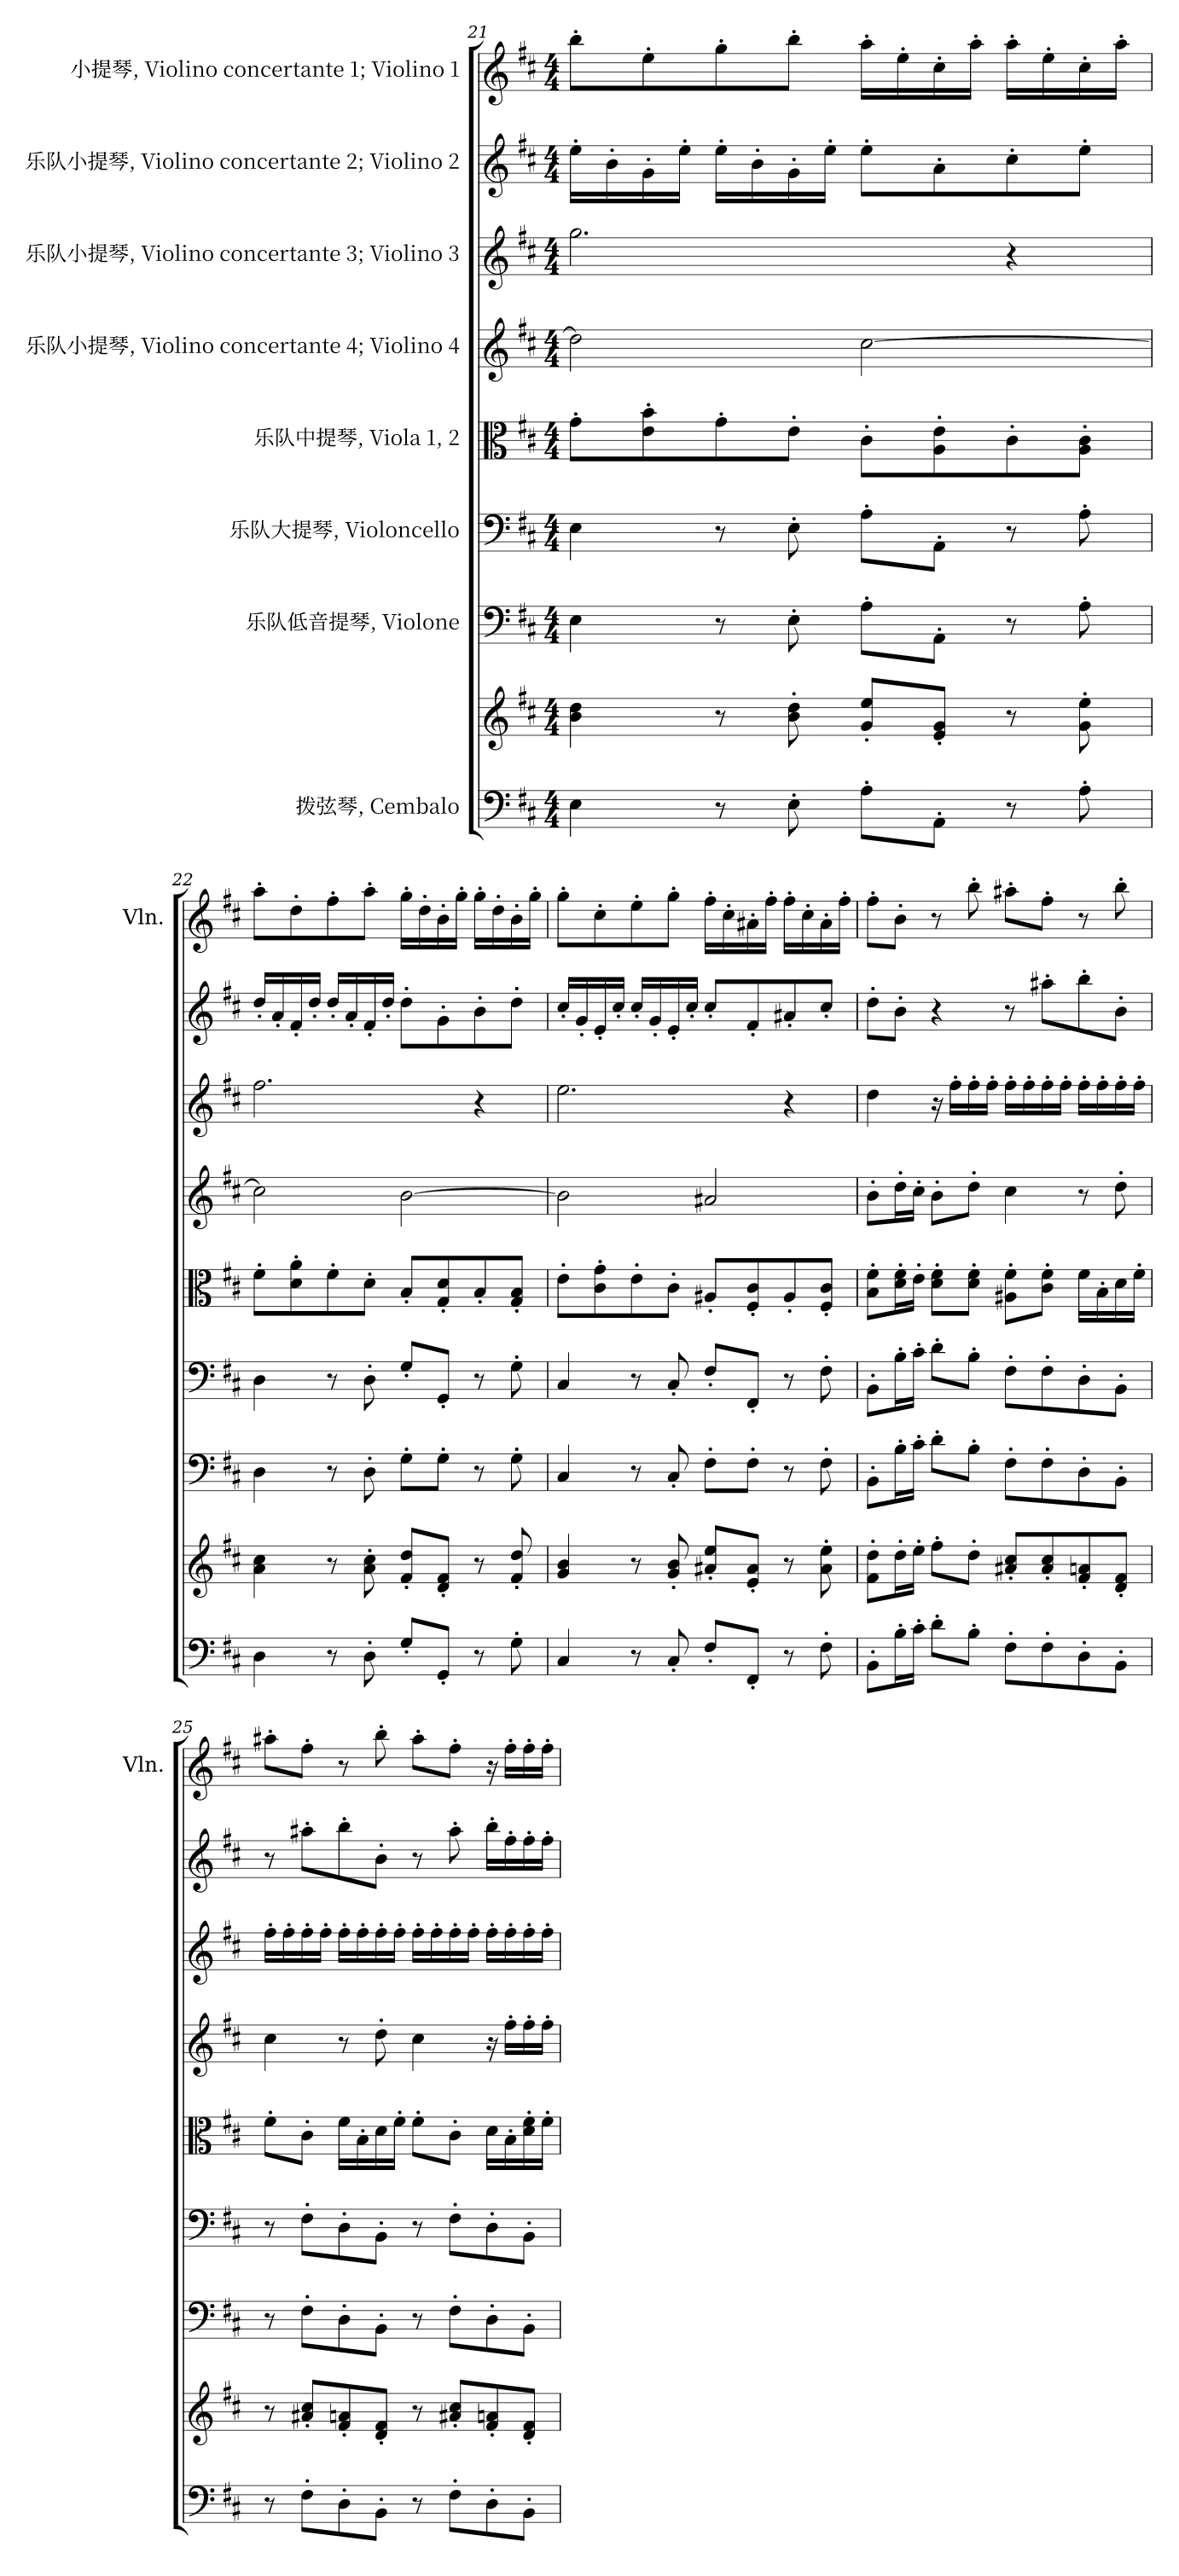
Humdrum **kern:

**kern	**kern	**kern	**kern	**kern	**kern	**kern	**kern	**kern
*part8	*part8	*part7	*part6	*part5	*part4	*part3	*part2	*part1
*staff9	*staff8	*staff7	*staff6	*staff5	*staff4	*staff3	*staff2	*staff1
*I"拨弦琴, Cembalo	*	*I"乐队低音提琴, Violone	*I"乐队大提琴, Violoncello	*I"乐队中提琴, Viola 1, 2	*I"乐队小提琴, Violino concertante 4; Violino 4	*I"乐队小提琴, Violino concertante 3; Violino 3	*I"乐队小提琴, Violino concertante 2; Violino 2	*I"小提琴, Violino concertante 1; Violino 1
*	*	*	*	*	*	*	*	*I'Vln.
!!LO:PB:g=z
*clefF4	*clefG2	*clefF4	*clefF4	*clefC3	*clefG2	*clefG2	*clefG2	*clefG2
*	*	*ITrd7c12	*	*	*	*	*	*
*k[f#c#]	*k[f#c#]	*k[f#c#]	*k[f#c#]	*k[f#c#]	*k[f#c#]	*k[f#c#]	*k[f#c#]	*k[f#c#]
*M4/4	*M4/4	*M4/4	*M4/4	*M4/4	*M4/4	*M4/4	*M4/4	*M4/4
=21	=21	=21	=21	=21	=21	=21	=21	=21
4E\	4b\ 4dd\	4EE\	4E\	8g'\L	2dd\]	2.gg\	16ee'\LL	8bb'\L
.	.	.	.	.	.	.	16b'\	.
.	.	.	.	8e\' 8b\'	.	.	16g'\	8ee'\
.	.	.	.	.	.	.	16ee'\JJ	.
8r	8r	8r	8r	8g'\	.	.	16ee'\LL	8gg'\
.	.	.	.	.	.	.	16b'\	.
8E'\	8b\' 8dd\'	8EE'\	8E'\	8e'\J	.	.	16g'\	8bb'\J
.	.	.	.	.	.	.	16ee'\JJ	.
8A'\L	8g/' 8ee/'L	8AA'\L	8A'\L	8c#'\L	[2cc#\	.	8ee'\L	16aa'\LL
.	.	.	.	.	.	.	.	16ee'\
8AA'\J	8e/' 8g/'J	8AAA'\J	8AA'\J	8A\' 8e\'	.	.	8a'\	16cc#'\
.	.	.	.	.	.	.	.	16aa'\JJ
8r	8r	8r	8r	8c#'\	.	4r	8cc#'\	16aa'\LL
.	.	.	.	.	.	.	.	16ee'\
8A'\	8g\' 8ee\'	8AA'\	8A'\	8A\' 8c#\'J	.	.	8ee'\J	16cc#'\
.	.	.	.	.	.	.	.	16aa'\JJ
=22	=22	=22	=22	=22	=22	=22	=22	=22
4D\	4a\ 4cc#\	4DD\	4D\	8f#'\L	2cc#\]	2.ff#\	16dd'/LL	8aa'\L
.	.	.	.	.	.	.	16a'/	.
.	.	.	.	8d\' 8a\'	.	.	16f#'/	8dd'\
.	.	.	.	.	.	.	16dd'/JJ	.
8r	8r	8r	8r	8f#'\	.	.	16dd'/LL	8ff#'\
.	.	.	.	.	.	.	16a'/	.
8D'\	8a\' 8cc#\'	8DD'\	8D'\	8d'\J	.	.	16f#'/	8aa'\J
.	.	.	.	.	.	.	16dd'/JJ	.
8G'/L	8f#/' 8dd/'L	8GG'\L	8G'/L	8B'/L	[2b\	.	8dd'\L	16gg'\LL
.	.	.	.	.	.	.	.	16dd'\
8GG'/J	8d/' 8f#/'J	8GG'\J	8GG'/J	8G/' 8d/'	.	.	8g'\	16b'\
.	.	.	.	.	.	.	.	16gg'\JJ
8r	8r	8r	8r	8B'/	.	4r	8b'\	16gg'\LL
.	.	.	.	.	.	.	.	16dd'\
8G'\	8f#/' 8dd/'	8GG'\	8G'\	8G/' 8B/'J	.	.	8dd'\J	16b'\
.	.	.	.	.	.	.	.	16gg'\JJ
!!LO:PB:g=z
=23	=23	=23	=23	=23	=23	=23	=23	=23
4C#/	4g/ 4b/	4CC#/	4C#/	8e'\L	2b\]	2.ee\	16cc#'/LL	8gg'\L
.	.	.	.	.	.	.	16g'/	.
.	.	.	.	8c#\' 8g\'	.	.	16e'/	8cc#'\
.	.	.	.	.	.	.	16cc#'/JJ	.
8r	8r	8r	8r	8e'\	.	.	16cc#'/LL	8ee'\
.	.	.	.	.	.	.	16g'/	.
8C#'/	8g/' 8b/'	8CC#'/	8C#'/	8c#'\J	.	.	16e'/	8gg'\J
.	.	.	.	.	.	.	16cc#'/JJ	.
8F#'/L	8a#X/' 8ee/'L	8FF#'\L	8F#'/L	8A#X'/L	2a#X/	.	8cc#'/L	16ff#'\LL
.	.	.	.	.	.	.	.	16cc#'\
8FF#'/J	8e/' 8a#/'J	8FF#'\J	8FF#'/J	8F#/' 8c#/'	.	.	8f#'/	16a#X'\
.	.	.	.	.	.	.	.	16ff#'\JJ
8r	8r	8r	8r	8A#'/	.	4r	8a#X'/	16ff#'\LL
.	.	.	.	.	.	.	.	16cc#'\
8F#'\	8a#\' 8ee\'	8FF#'\	8F#'\	8F#/' 8c#/'J	.	.	8cc#'/J	16a#'\
.	.	.	.	.	.	.	.	16ff#'\JJ
=24	=24	=24	=24	=24	=24	=24	=24	=24
8BB'\L	8f#\' 8dd\'L	8BBB'\L	8BB'\L	8B\' 8f#\'L	8b'\L	4dd\	8dd'\L	8ff#'\L
16B'\L	16dd'\L	16BB'\L	16B'\L	16d\' 16f#\'L	16dd'\L	.	8b'\J	8b'\J
16c#'\JJ	16ee'\JJ	16C#'\JJ	16c#'\JJ	16e'\JJ	16cc#'\JJ	.	.	.
8d'\L	8ff#'\L	8D'\L	8d'\L	8d\' 8f#\'L	8b'\L	16r	4r	8r
.	.	.	.	.	.	16ff#'\LL	.	.
8B'\J	8dd'\J	8BB'\J	8B'\J	8d\' 8f#\'J	8dd'\J	16ff#'\	.	8bb'\
.	.	.	.	.	.	16ff#'\JJ	.	.
8F#'\L	8a#X/' 8cc#/'L	8FF#'\L	8F#'\L	8A#X\' 8f#\'L	4cc#\	16ff#'\LL	8r	8aa#X'\L
.	.	.	.	.	.	16ff#'\	.	.
8F#'\	8a#/' 8cc#/'	8FF#'\	8F#'\	8c#\' 8f#\'J	.	16ff#'\	8aa#X'\L	8ff#'\J
.	.	.	.	.	.	16ff#'\JJ	.	.
8D'\	8f#/' 8an/'	8DD'\	8D'\	16f#\LL	8r	16ff#'\LL	8bb'\	8r
.	.	.	.	16B'\	.	16ff#'\	.	.
8BB'\J	8d/' 8f#/'J	8BBB'\J	8BB'\J	16d\	8dd'\	16ff#'\	8b'\J	8bb'\
.	.	.	.	16f#'\JJ	.	16ff#'\JJ	.	.
!!LO:PB:g=z
=25	=25	=25	=25	=25	=25	=25	=25	=25
8r	8r	8r	8r	8f#'\L	4cc#\	16ff#'\LL	8r	8aa#X'\L
.	.	.	.	.	.	16ff#'\	.	.
8F#'\L	8a#X/' 8cc#/'L	8FF#'\L	8F#'\L	8c#'\J	.	16ff#'\	8aa#X'\L	8ff#'\J
.	.	.	.	.	.	16ff#'\JJ	.	.
8D'\	8f#/' 8an/'	8DD'\	8D'\	16f#\LL	8r	16ff#'\LL	8bb'\	8r
.	.	.	.	16B'\	.	16ff#'\	.	.
8BB'\J	8d/' 8f#/'J	8BBB'\J	8BB'\J	16d\	8dd'\	16ff#'\	8b'\J	8bb'\
.	.	.	.	16f#'\JJ	.	16ff#'\JJ	.	.
8r	8r	8r	8r	8f#'\L	4cc#\	16ff#'\LL	8r	8aa#'\L
.	.	.	.	.	.	16ff#'\	.	.
8F#'\L	8a#X/' 8cc#/'L	8FF#'\L	8F#'\L	8c#'\J	.	16ff#'\	8aa#'\	8ff#'\J
.	.	.	.	.	.	16ff#'\JJ	.	.
8D'\	8f#/' 8an/'	8DD'\	8D'\	16d\LL	16r	16ff#'\LL	16bb'\LL	16r
.	.	.	.	16B'\	16ff#'\LL	16ff#'\	16ff#'\	16ff#'\LL
8BB'\J	8d/' 8f#/'J	8BBB'\J	8BB'\J	16d\' 16f#\'	16ff#'\	16ff#'\	16ff#'\	16ff#'\
.	.	.	.	16f#'\JJ	16ff#'\JJ	16ff#'\JJ	16ff#'\JJ	16ff#'\JJ
=	=	=	=	=	=	=	=	=
*-	*-	*-	*-	*-	*-	*-	*-	*-
